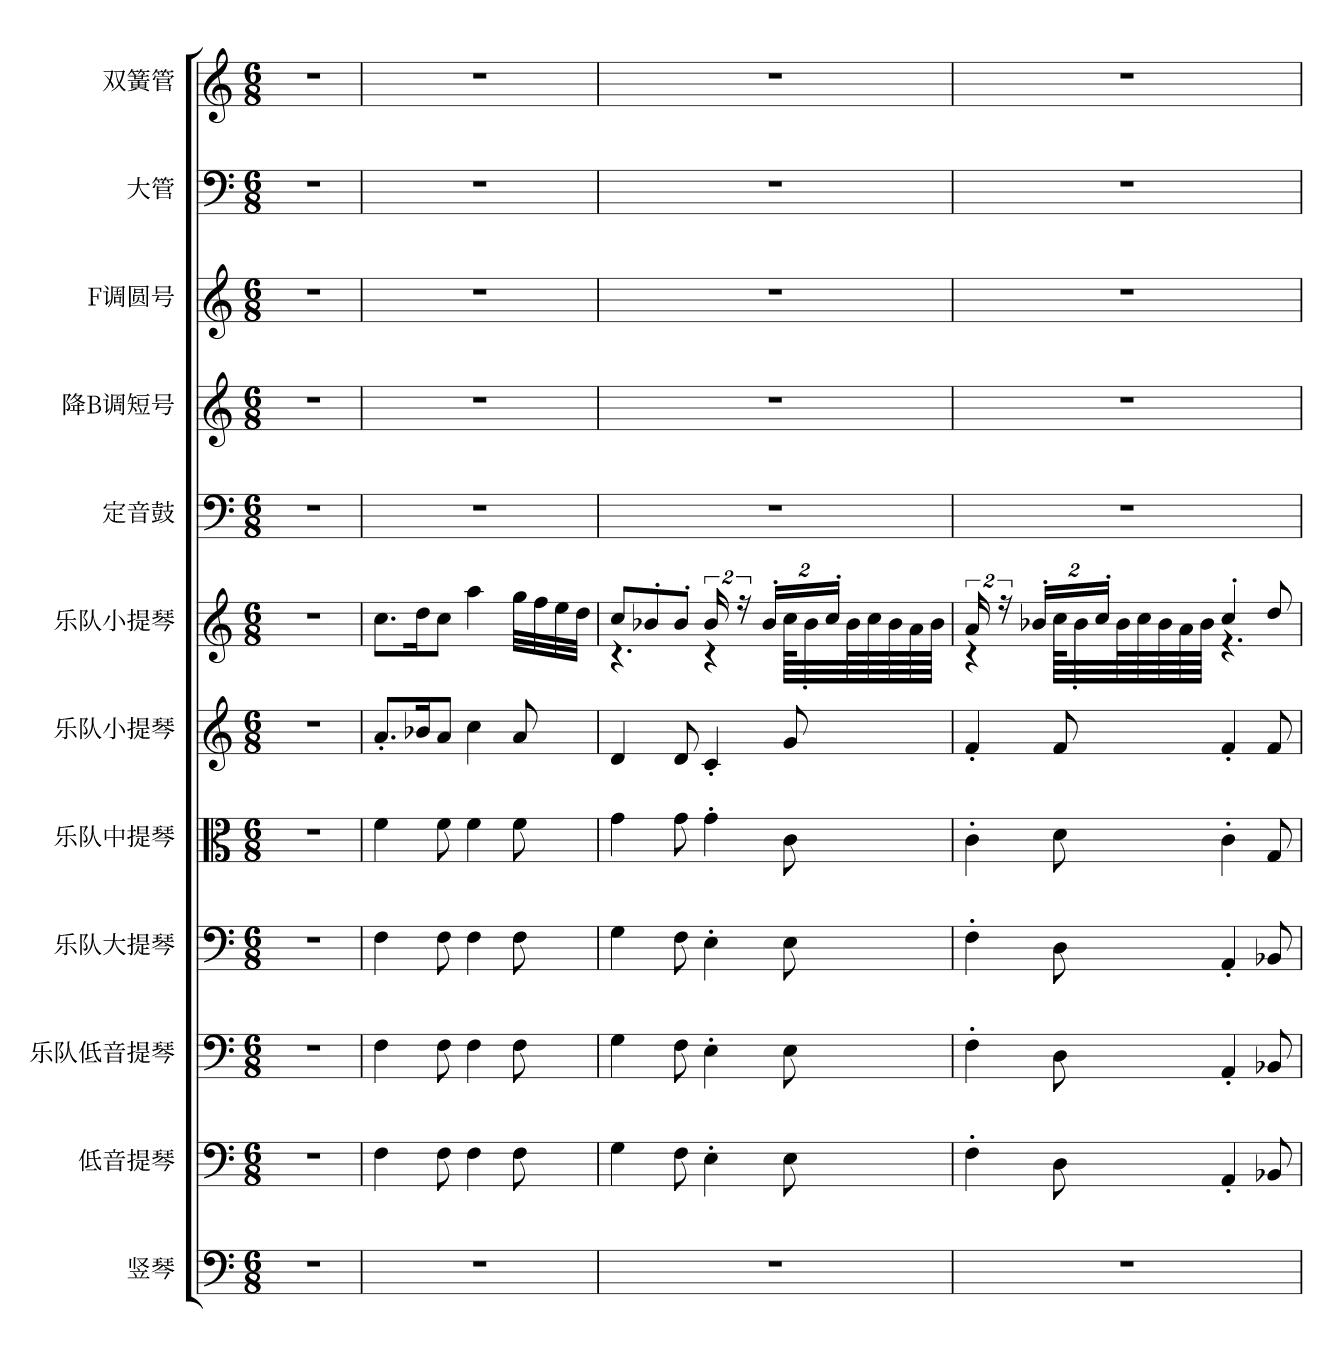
**kern	**kern	**kern	**kern	**kern	**kern	**kern	**kern	**kern	**kern	**kern	**kern
*part12	*part11	*part10	*part9	*part8	*part7	*part6	*part5	*part4	*part3	*part2	*part1
*staff12	*staff11	*staff10	*staff9	*staff8	*staff7	*staff6	*staff5	*staff4	*staff3	*staff2	*staff1
*I"竖琴	*I"低音提琴	*I"乐队低音提琴	*I"乐队大提琴	*I"乐队中提琴	*I"乐队小提琴	*I"乐队小提琴	*I"定音鼓	*I"降B调短号	*I"F调圆号	*I"大管	*I"双簧管
*clefF4	*clefF4	*clefF4	*clefF4	*clefC3	*clefG2	*clefG2	*clefF4	*clefG2	*clefG2	*clefF4	*clefG2
*	*ITrd7c12	*ITrd7c12	*	*	*	*	*	*ITrd1c2	*ITrd4c7	*	*
*k[]	*k[]	*k[]	*k[]	*k[]	*k[]	*k[]	*k[]	*k[b-e-]	*k[b-]	*k[]	*k[]
*M6/8	*M6/8	*M6/8	*M6/8	*M6/8	*M6/8	*M6/8	*M6/8	*M6/8	*M6/8	*M6/8	*M6/8
*MM84	*MM84	*MM84	*MM84	*MM84	*MM84	*MM84	*MM84	*MM84	*MM84	*MM84	*MM84
=1	=1	=1	=1	=1	=1	=1	=1	=1	=1	=1	=1
2.r	2.r	2.r	2.r	2.r	2.r	2.r	2.r	2.r	2.r	2.r	2.r
=2	=2	=2	=2	=2	=2	=2	=2	=2	=2	=2	=2
*	*	*	*	*	*	*	*	*	*	*	*MM42
2.r	4FF\	4FF\	4F\	4f\	8.a'/L	8.cc\L	2.r	2.r	2.r	2.r	2.r
.	.	.	.	.	16b-X/K	16dd\K	.	.	.	.	.
.	8FF\	8FF\	8F\	8f\	8a/J	8cc\J	.	.	.	.	.
.	4FF\	4FF\	4F\	4f\	4cc\	4aa\	.	.	.	.	.
.	8FF\	8FF\	8F\	8f\	8a/	32gg\LLL	.	.	.	.	.
.	.	.	.	.	.	32ff\	.	.	.	.	.
.	.	.	.	.	.	32ee\	.	.	.	.	.
.	.	.	.	.	.	32dd\JJJ	.	.	.	.	.
=3	=3	=3	=3	=3	=3	=3	=3	=3	=3	=3	=3
*	*	*	*	*	*	*^	*	*	*	*	*
2.r	4GG\	4GG\	4G\	4g\	4d/	8cc/L	4.r	2.r	2.r	2.r	2.r	2.r
.	.	.	.	.	.	8b-X'/	.	.	.	.	.	.
.	8FF\	8FF\	8F\	8g\	8d/	8b-'/J	.	.	.	.	.	.
.	4EE'\	4EE'\	4E'\	4g'\	4c'/	32%3b-/	4r	.	.	.	.	.
.	.	.	.	.	.	32%3r	.	.	.	.	.	.
.	.	.	.	.	.	32%3b-'/L	.	.	.	.	.	.
.	8EE\	8EE\	8E\	8c\	8g/	.	64cc\KLLL	.	.	.	.	.
.	.	.	.	.	.	.	32b-'\	.	.	.	.	.
.	.	.	.	.	.	32%3cc'/J	.	.	.	.	.	.
.	.	.	.	.	.	.	64b-\L	.	.	.	.	.
.	.	.	.	.	.	.	64cc\	.	.	.	.	.
.	.	.	.	.	.	.	64b-\	.	.	.	.	.
.	.	.	.	.	.	.	64a\	.	.	.	.	.
.	.	.	.	.	.	.	64b-\JJJJ	.	.	.	.	.
!!LO:PB:g=z
=4	=4	=4	=4	=4	=4	=4	=4	=4	=4	=4	=4	=4
2.r	4FF'\	4FF'\	4F'\	4c'\	4f'/	32%3a/	4r	2.r	2.r	2.r	2.r	2.r
.	.	.	.	.	.	32%3r	.	.	.	.	.	.
.	.	.	.	.	.	32%3b-X'/L	.	.	.	.	.	.
.	8DD\	8DD\	8D\	8d\	8f/	.	64cc\KLLL	.	.	.	.	.
.	.	.	.	.	.	.	32b-'\	.	.	.	.	.
.	.	.	.	.	.	32%3cc'/J	.	.	.	.	.	.
.	.	.	.	.	.	.	64b-\L	.	.	.	.	.
.	.	.	.	.	.	.	64cc\	.	.	.	.	.
.	.	.	.	.	.	.	64b-\	.	.	.	.	.
.	.	.	.	.	.	.	64a\	.	.	.	.	.
.	.	.	.	.	.	.	64b-\JJJJ	.	.	.	.	.
.	4AAA'/	4AAA'/	4AA'/	4c'\	4f'/	4cc'/	4.r	.	.	.	.	.
.	8BBB-X/	8BBB-X/	8BB-X/	8G/	8f/	8dd/	.	.	.	.	.	.
*	*	*	*	*	*	*v	*v	*	*	*	*	*
=	=	=	=	=	=	=	=	=	=	=	=
*-	*-	*-	*-	*-	*-	*-	*-	*-	*-	*-	*-
